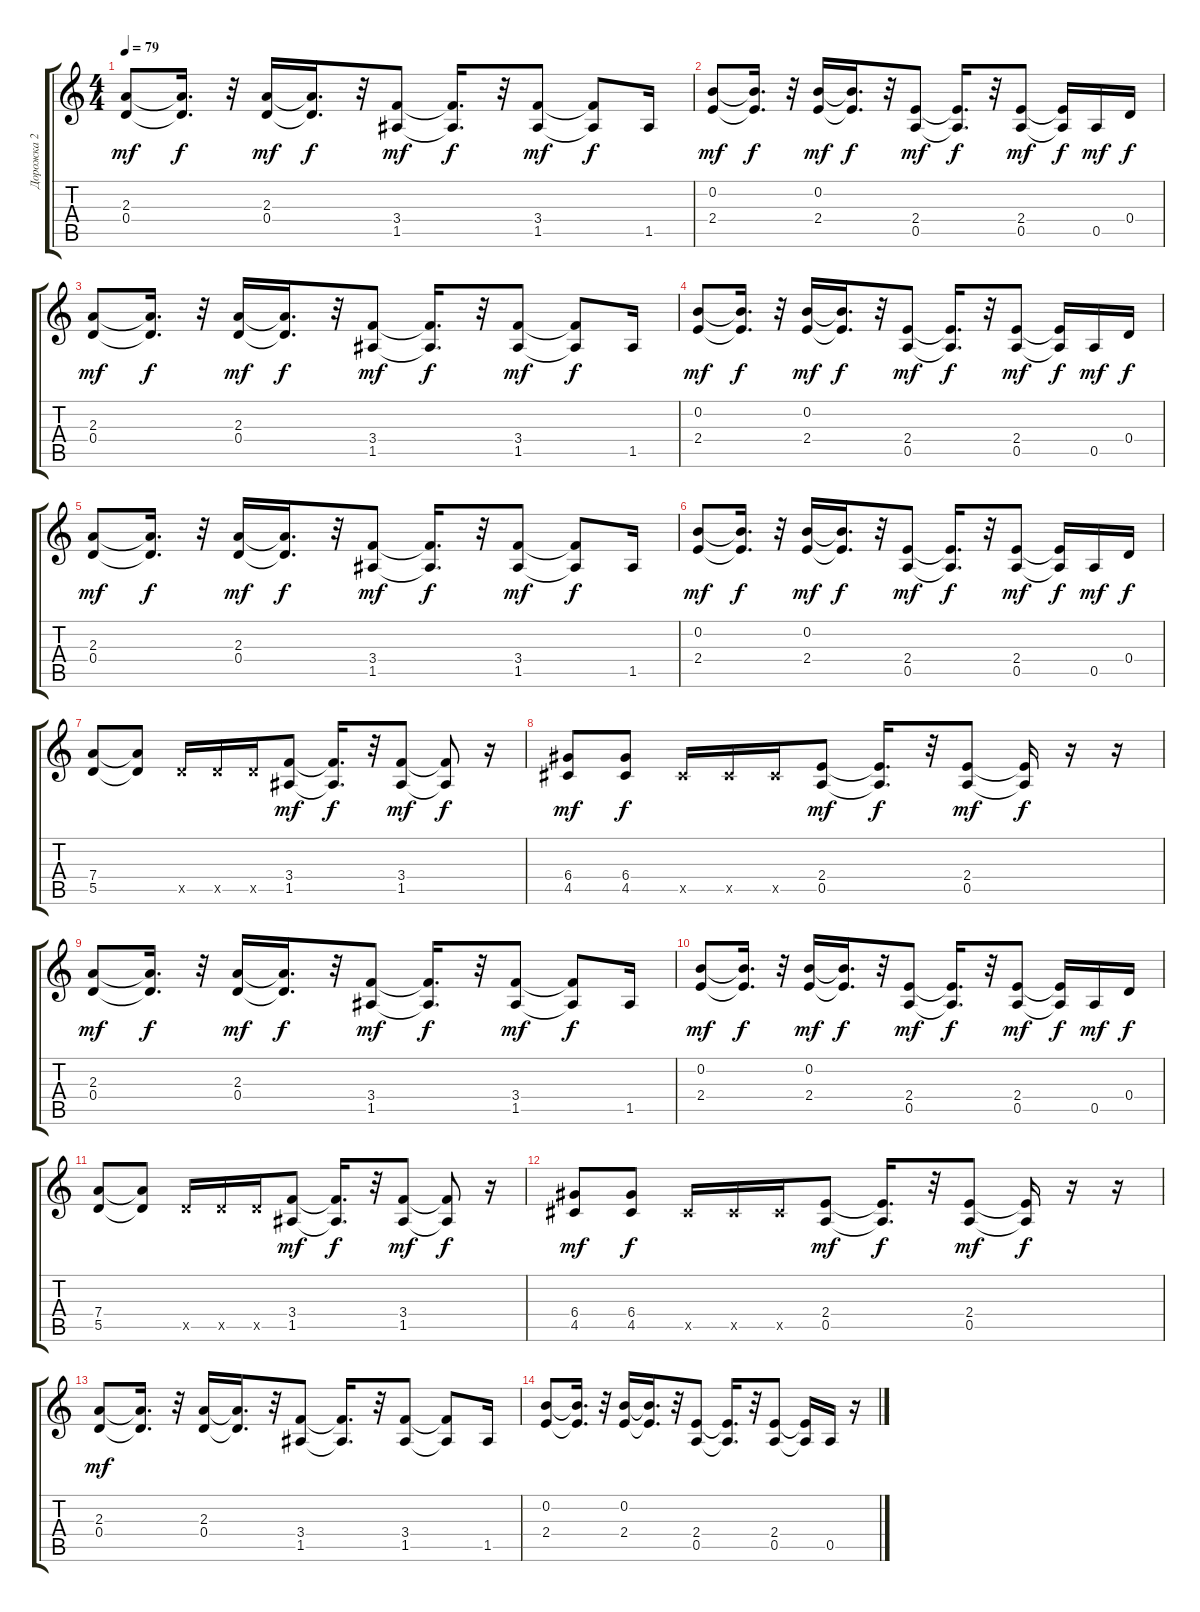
\track ("Дорожка 2" "Дорожка 2") {instrument distortionguitar}
\staff {score tabs}
\tuning (E4 B3 G3 D3 A2 E2) {hide}
\ts (4 4)
\tempo 79
\clef g2
\ks c
(2.3 0.4).8{dy mf} (2.3{t} 0.4{t}).16{d dy f} r.32 (2.3 0.4).16{dy mf} (2.3{t} 0.4{t}).16{d dy f} r.32 (3.4 1.5).8{dy mf} (3.4{t} 1.5{t}).16{d dy f} r.32 (3.4 1.5).8{dy mf} (3.4{t} 1.5{t}).8{dy f} 1.5.16 |
(0.2 2.4).8{dy mf} (0.2{t} 2.4{t}).16{d dy f} r.32 (0.2 2.4).16{dy mf} (0.2{t} 2.4{t}).16{d dy f} r.32 (2.4 0.5).8{dy mf} (2.4{t} 0.5{t}).16{d dy f} r.32 (2.4 0.5).8{dy mf} (2.4{t} 0.5{t}).16{dy f} 0.5.16{dy mf} 0.4.16{dy f} |
(2.3 0.4).8{dy mf} (2.3{t} 0.4{t}).16{d dy f} r.32 (2.3 0.4).16{dy mf} (2.3{t} 0.4{t}).16{d dy f} r.32 (3.4 1.5).8{dy mf} (3.4{t} 1.5{t}).16{d dy f} r.32 (3.4 1.5).8{dy mf} (3.4{t} 1.5{t}).8{dy f} 1.5.16 |
(0.2 2.4).8{dy mf} (0.2{t} 2.4{t}).16{d dy f} r.32 (0.2 2.4).16{dy mf} (0.2{t} 2.4{t}).16{d dy f} r.32 (2.4 0.5).8{dy mf} (2.4{t} 0.5{t}).16{d dy f} r.32 (2.4 0.5).8{dy mf} (2.4{t} 0.5{t}).16{dy f} 0.5.16{dy mf} 0.4.16{dy f} |
(2.3 0.4).8{dy mf} (2.3{t} 0.4{t}).16{d dy f} r.32 (2.3 0.4).16{dy mf} (2.3{t} 0.4{t}).16{d dy f} r.32 (3.4 1.5).8{dy mf} (3.4{t} 1.5{t}).16{d dy f} r.32 (3.4 1.5).8{dy mf} (3.4{t} 1.5{t}).8{dy f} 1.5.16 |
(0.2 2.4).8{dy mf} (0.2{t} 2.4{t}).16{d dy f} r.32 (0.2 2.4).16{dy mf} (0.2{t} 2.4{t}).16{d dy f} r.32 (2.4 0.5).8{dy mf} (2.4{t} 0.5{t}).16{d dy f} r.32 (2.4 0.5).8{dy mf} (2.4{t} 0.5{t}).16{dy f} 0.5.16{dy mf} 0.4.16{dy f} |
(7.4 5.5).8 (7.4{t} 5.5{t}).8 5.5{x}.16 5.5{x}.16 5.5{x}.16 (3.4 1.5).8{dy mf} (3.4{t} 1.5{t}).16{d dy f} r.32 (3.4 1.5).8{dy mf} (3.4{t} 1.5{t}).8{dy f} r.16 |
(6.4 4.5).8{dy mf} (6.4 4.5).8{dy f} 4.5{x}.16 4.5{x}.16 4.5{x}.16 (2.4 0.5).8{dy mf} (2.4{t} 0.5{t}).16{d dy f} r.32 (2.4 0.5).8{dy mf} (2.4{t} 0.5{t}).16{dy f} r.16 r.16 |
(2.3 0.4).8{dy mf} (2.3{t} 0.4{t}).16{d dy f} r.32 (2.3 0.4).16{dy mf} (2.3{t} 0.4{t}).16{d dy f} r.32 (3.4 1.5).8{dy mf} (3.4{t} 1.5{t}).16{d dy f} r.32 (3.4 1.5).8{dy mf} (3.4{t} 1.5{t}).8{dy f} 1.5.16 |
(0.2 2.4).8{dy mf} (0.2{t} 2.4{t}).16{d dy f} r.32 (0.2 2.4).16{dy mf} (0.2{t} 2.4{t}).16{d dy f} r.32 (2.4 0.5).8{dy mf} (2.4{t} 0.5{t}).16{d dy f} r.32 (2.4 0.5).8{dy mf} (2.4{t} 0.5{t}).16{dy f} 0.5.16{dy mf} 0.4.16{dy f} |
(7.4 5.5).8 (7.4{t} 5.5{t}).8 5.5{x}.16 5.5{x}.16 5.5{x}.16 (3.4 1.5).8{dy mf} (3.4{t} 1.5{t}).16{d dy f} r.32 (3.4 1.5).8{dy mf} (3.4{t} 1.5{t}).8{dy f} r.16 |
(6.4 4.5).8{dy mf} (6.4 4.5).8{dy f} 4.5{x}.16 4.5{x}.16 4.5{x}.16 (2.4 0.5).8{dy mf} (2.4{t} 0.5{t}).16{d dy f} r.32 (2.4 0.5).8{dy mf} (2.4{t} 0.5{t}).16{dy f} r.16 r.16 |
(2.3 0.4).8{dy mf} (2.3{t} 0.4{t}).16{d} r.32 (2.3 0.4).16 (2.3{t} 0.4{t}).16{d} r.32 (3.4 1.5).8 (3.4{t} 1.5{t}).16{d} r.32 (3.4 1.5).8 (3.4{t} 1.5{t}).8 1.5.16 |
(0.2 2.4).8 (0.2{t} 2.4{t}).16{d} r.32 (0.2 2.4).16 (0.2{t} 2.4{t}).16{d} r.32 (2.4 0.5).8 (2.4{t} 0.5{t}).16{d} r.32 (2.4 0.5).8 (2.4{t} 0.5{t}).16 0.5.16 r.16
